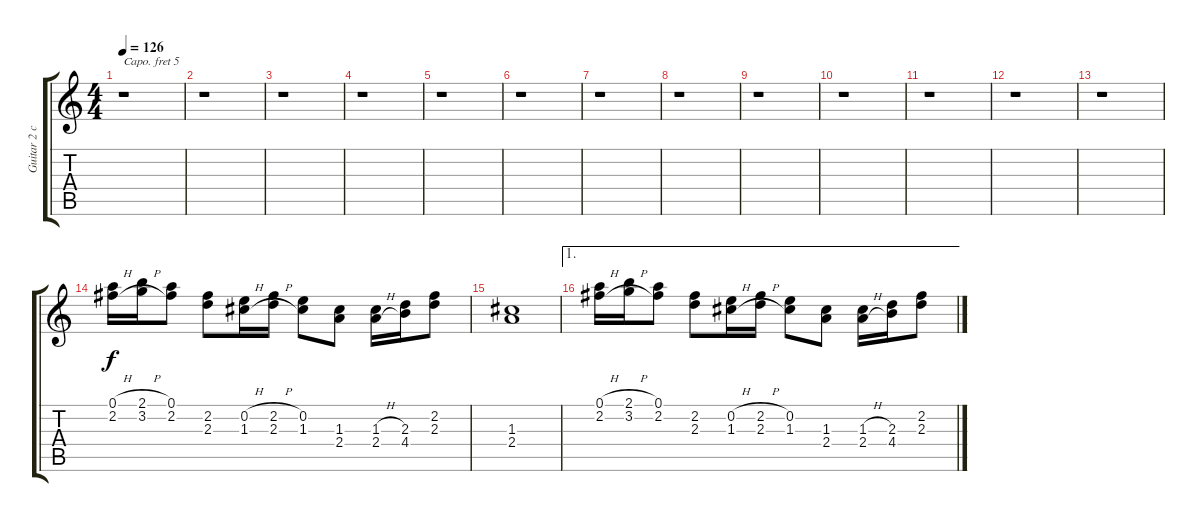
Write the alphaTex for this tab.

\track ("Guitar 2 capo 5" "Guitar 2 c") {instrument acousticguitarsteel}
\staff {score tabs}
\capo 5
\tuning (E4 B3 G3 D3 A2 E2) {hide}
\ts (4 4)
\tempo 126
\clef g2
\ks c
r.1{dy f} |
r.1 |
r.1 |
r.1 |
r.1 |
r.1 |
r.1 |
r.1 |
r.1 |
r.1 |
r.1 |
r.1 |
r.1 |
(0.1{h} 2.2{h}).16 (2.1{h} 3.2{h}).16 (0.1 2.2).8 (2.2 2.3).8 (0.2{h} 1.3{h}).16 (2.2{h} 2.3{h}).16 (0.2 1.3).8 (1.3 2.4).8 (1.3{h} 2.4{h}).16 (2.3 4.4).16 (2.2 2.3).8 |
(1.3 2.4).1 |
\ae 1
(0.1{h} 2.2{h}).16 (2.1{h} 3.2{h}).16 (0.1 2.2).8 (2.2 2.3).8 (0.2{h} 1.3{h}).16 (2.2{h} 2.3{h}).16 (0.2 1.3).8 (1.3 2.4).8 (1.3{h} 2.4{h}).16 (2.3 4.4).16 (2.2 2.3).8
